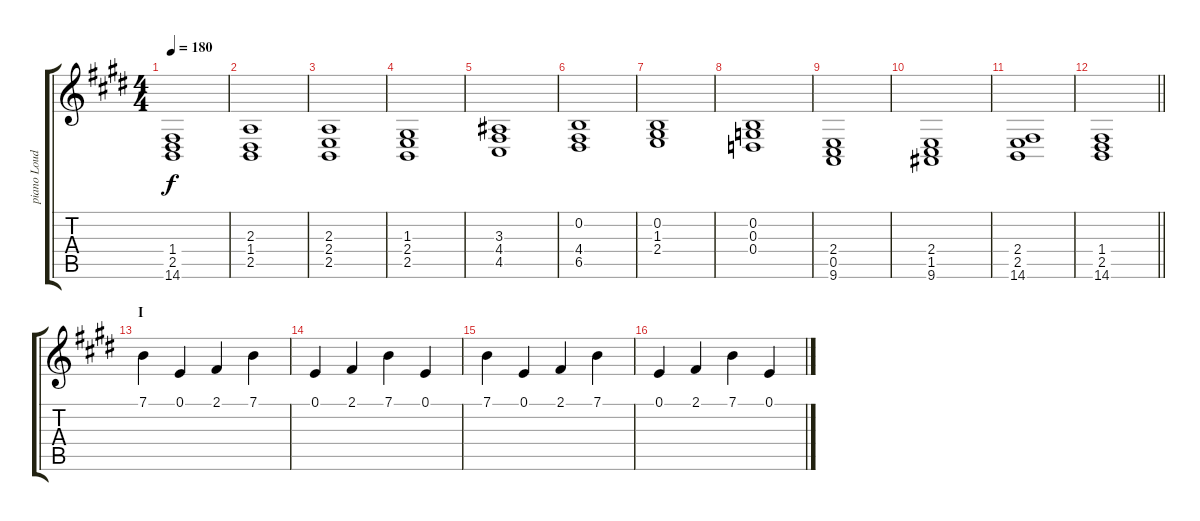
\track ("piano Loud" "piano Loud") {instrument electricgrandpiano}
\staff {score tabs}
\tuning (E4 B3 G3 D3 A2 E2) {hide}
\ts (4 4)
\tempo 180
\clef g2
\ks e
(1.4 2.5 14.6).1{dy f} |
(2.3 1.4 2.5).1 |
(2.3 2.4 2.5).1 |
(1.3 2.4 2.5).1 |
(3.3 4.4 4.5).1 |
(0.2 4.4 6.5).1 |
(0.2 1.3 2.4).1 |
(0.2 0.3 0.4).1 |
(2.4 0.5 9.6).1 |
(2.4 1.5 9.6).1 |
(2.4 2.5 14.6).1 |
\barLineRight lightlight
(1.4 2.5 14.6).1 |
\section ("" "I")
7.1.4 0.1.4 2.1.4 7.1.4 |
0.1.4 2.1.4 7.1.4 0.1.4 |
7.1.4 0.1.4 2.1.4 7.1.4 |
0.1.4 2.1.4 7.1.4 0.1.4
